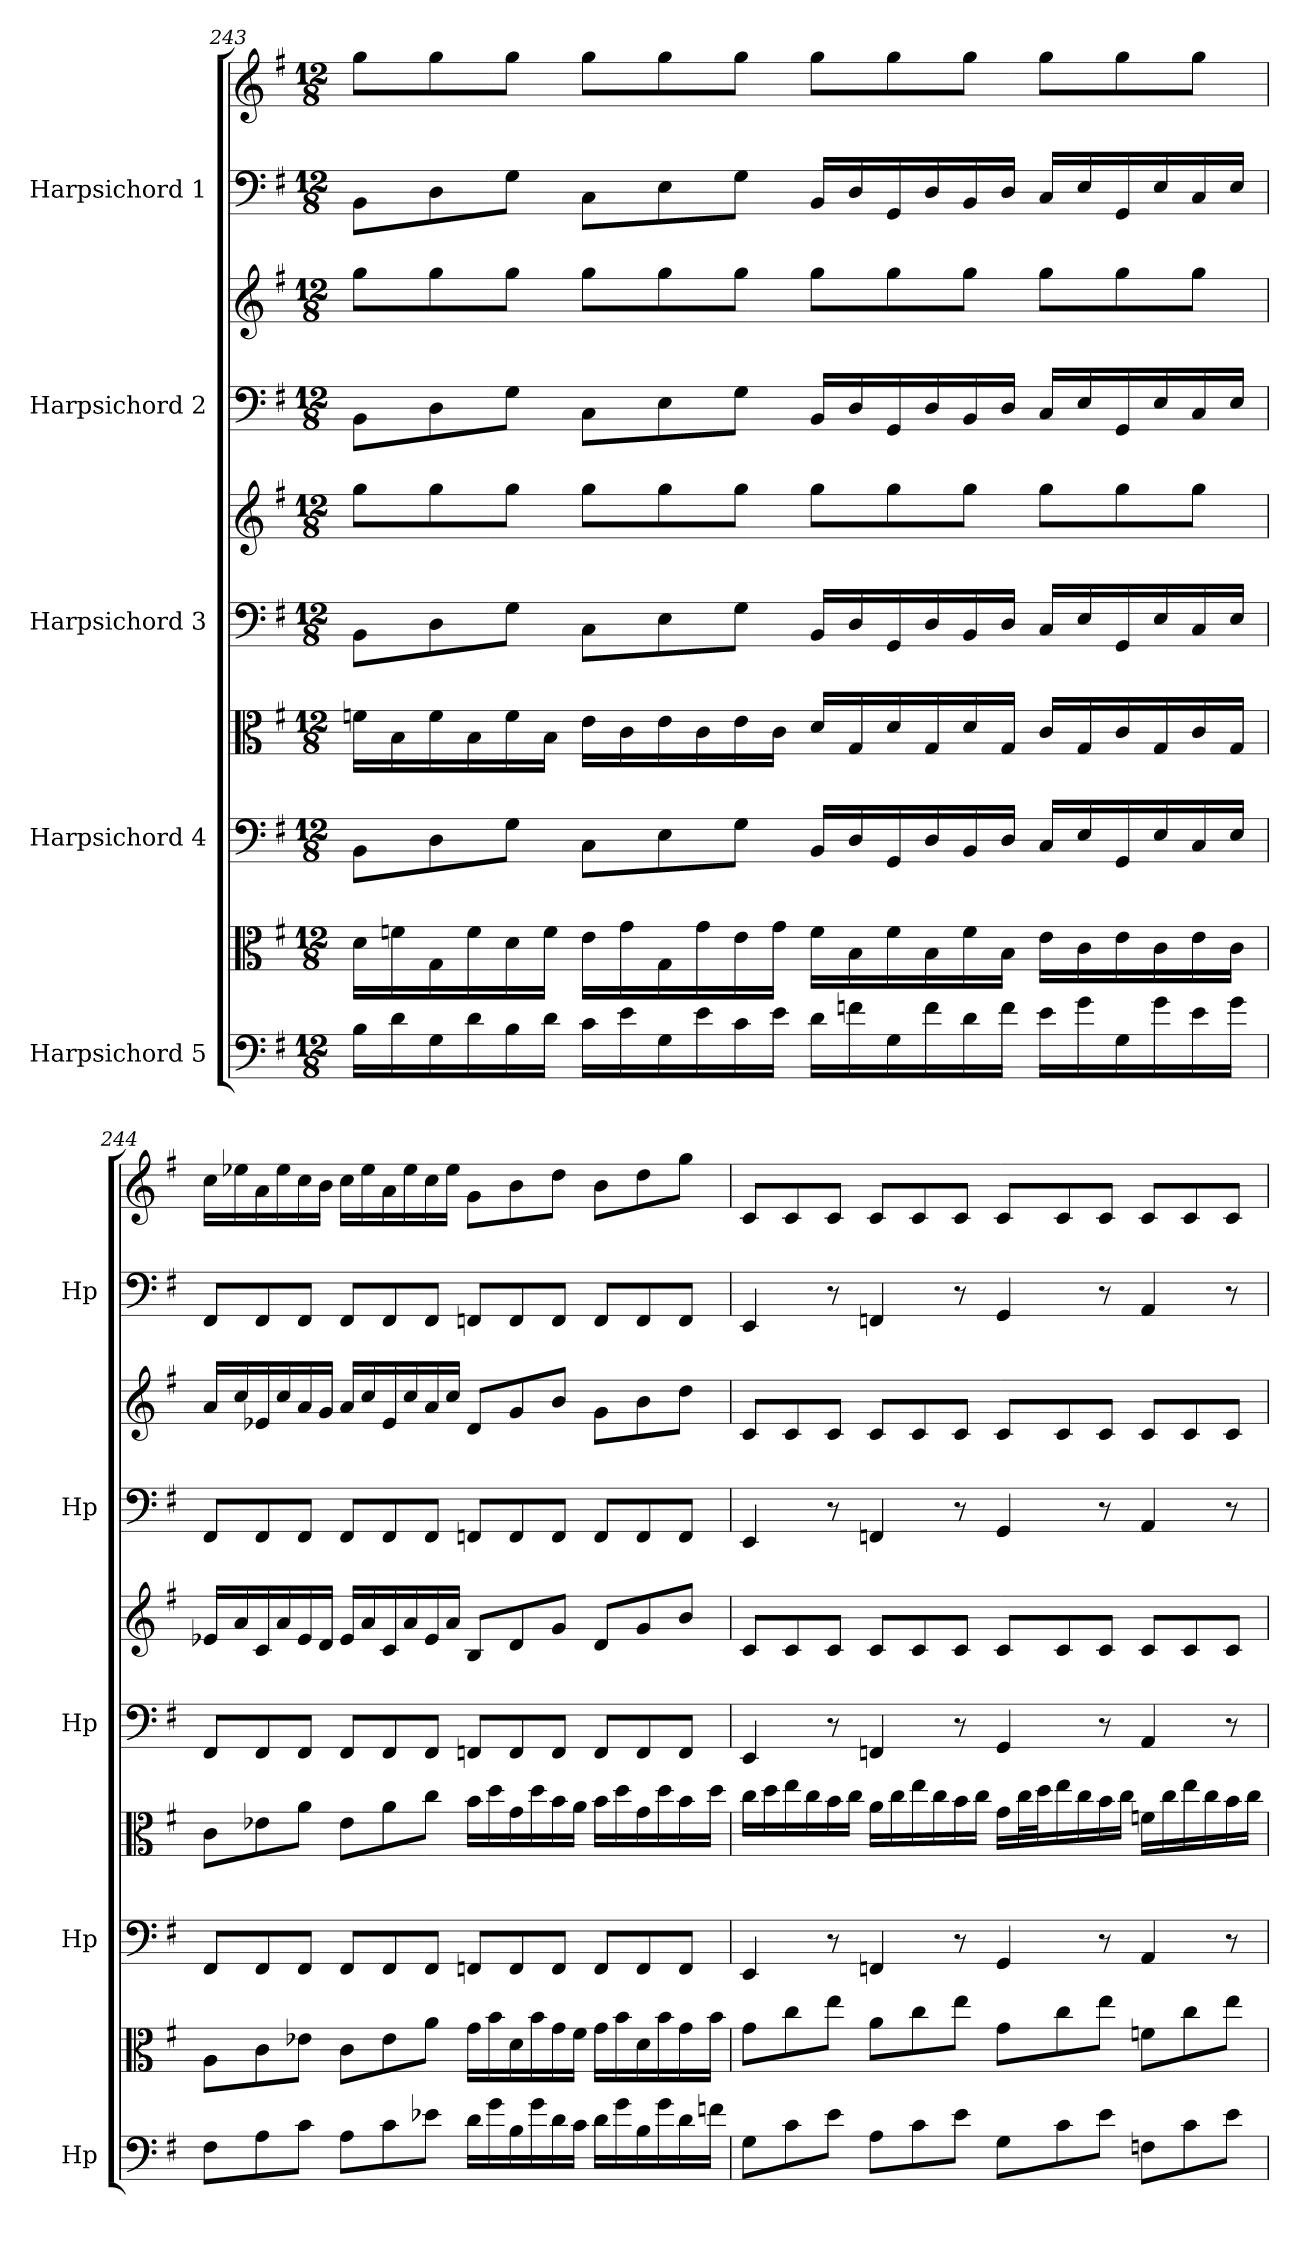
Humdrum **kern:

**kern	**kern	**kern	**kern	**kern	**kern	**kern	**kern	**kern	**kern
*part5	*part5	*part4	*part4	*part3	*part3	*part2	*part2	*part1	*part1
*staff10	*staff9	*staff8	*staff7	*staff6	*staff5	*staff4	*staff3	*staff2	*staff1
*I"Harpsichord 5	*	*I"Harpsichord 4	*	*I"Harpsichord 3	*	*I"Harpsichord 2	*	*I"Harpsichord 1	*
*I'Hp	*	*I'Hp	*	*I'Hp	*	*I'Hp	*	*I'Hp	*
!!LO:PB:g=z
*clefF4	*clefC3	*clefF4	*clefC3	*clefF4	*clefG2	*clefF4	*clefG2	*clefF4	*clefG2
*k[f#]	*k[f#]	*k[f#]	*k[f#]	*k[f#]	*k[f#]	*k[f#]	*k[f#]	*k[f#]	*k[f#]
*M12/8	*M12/8	*M12/8	*M12/8	*M12/8	*M12/8	*M12/8	*M12/8	*M12/8	*M12/8
=243	=243	=243	=243	=243	=243	=243	=243	=243	=243
16B\LL	16d\LL	8BB\L	16fn\LL	8BB\L	8gg\L	8BB\L	8gg\L	8BB\L	8gg\L
16d\	16fn\	.	16B\	.	.	.	.	.	.
16G\	16G\	8D\	16f\	8D\	8gg\	8D\	8gg\	8D\	8gg\
16d\	16f\	.	16B\	.	.	.	.	.	.
16B\	16d\	8G\J	16f\	8G\J	8gg\J	8G\J	8gg\J	8G\J	8gg\J
16d\JJ	16f\JJ	.	16B\JJ	.	.	.	.	.	.
16c\LL	16e\LL	8C\L	16e\LL	8C\L	8gg\L	8C\L	8gg\L	8C\L	8gg\L
16e\	16g\	.	16c\	.	.	.	.	.	.
16G\	16G\	8E\	16e\	8E\	8gg\	8E\	8gg\	8E\	8gg\
16e\	16g\	.	16c\	.	.	.	.	.	.
16c\	16e\	8G\J	16e\	8G\J	8gg\J	8G\J	8gg\J	8G\J	8gg\J
16e\JJ	16g\JJ	.	16c\JJ	.	.	.	.	.	.
16d\LL	16f\LL	16BB/LL	16d/LL	16BB/LL	8gg\L	16BB/LL	8gg\L	16BB/LL	8gg\L
16fn\	16B\	16D/	16G/	16D/	.	16D/	.	16D/	.
16G\	16f\	16GG/	16d/	16GG/	8gg\	16GG/	8gg\	16GG/	8gg\
16f\	16B\	16D/	16G/	16D/	.	16D/	.	16D/	.
16d\	16f\	16BB/	16d/	16BB/	8gg\J	16BB/	8gg\J	16BB/	8gg\J
16f\JJ	16B\JJ	16D/JJ	16G/JJ	16D/JJ	.	16D/JJ	.	16D/JJ	.
16e\LL	16e\LL	16C/LL	16c/LL	16C/LL	8gg\L	16C/LL	8gg\L	16C/LL	8gg\L
16g\	16c\	16E/	16G/	16E/	.	16E/	.	16E/	.
16G\	16e\	16GG/	16c/	16GG/	8gg\	16GG/	8gg\	16GG/	8gg\
16g\	16c\	16E/	16G/	16E/	.	16E/	.	16E/	.
16e\	16e\	16C/	16c/	16C/	8gg\J	16C/	8gg\J	16C/	8gg\J
16g\JJ	16c\JJ	16E/JJ	16G/JJ	16E/JJ	.	16E/JJ	.	16E/JJ	.
!!LO:PB:g=z
=244	=244	=244	=244	=244	=244	=244	=244	=244	=244
8F#\L	8A\L	8FF#/L	8c\L	8FF#/L	16e-X/LL	8FF#/L	16a/LL	8FF#/L	16cc\LL
.	.	.	.	.	16a/	.	16cc/	.	16ee-X\
8A\	8c\	8FF#/	8e-X\	8FF#/	16c/	8FF#/	16e-X/	8FF#/	16a\
.	.	.	.	.	16a/	.	16cc/	.	16ee-\
8c\J	8e-X\J	8FF#/J	8a\J	8FF#/J	16e-/	8FF#/J	16a/	8FF#/J	16cc\
.	.	.	.	.	16d/JJ	.	16g/JJ	.	16b\JJ
8A\L	8c\L	8FF#/L	8e-\L	8FF#/L	16e-/LL	8FF#/L	16a/LL	8FF#/L	16cc\LL
.	.	.	.	.	16a/	.	16cc/	.	16ee-\
8c\	8e-\	8FF#/	8a\	8FF#/	16c/	8FF#/	16e-/	8FF#/	16a\
.	.	.	.	.	16a/	.	16cc/	.	16ee-\
8e-X\J	8a\J	8FF#/J	8cc\J	8FF#/J	16e-/	8FF#/J	16a/	8FF#/J	16cc\
.	.	.	.	.	16a/JJ	.	16cc/JJ	.	16ee-\JJ
16d\LL	16g\LL	8FFn/L	16b\LL	8FFn/L	8B/L	8FFn/L	8d/L	8FFn/L	8g\L
16g\	16b\	.	16dd\	.	.	.	.	.	.
16B\	16d\	8FF/	16g\	8FF/	8d/	8FF/	8g/	8FF/	8b\
16g\	16b\	.	16dd\	.	.	.	.	.	.
16d\	16g\	8FF/J	16b\	8FF/J	8g/J	8FF/J	8b/J	8FF/J	8dd\J
16c\JJ	16f#\JJ	.	16a\JJ	.	.	.	.	.	.
16d\LL	16g\LL	8FF/L	16b\LL	8FF/L	8d/L	8FF/L	8g\L	8FF/L	8b\L
16g\	16b\	.	16dd\	.	.	.	.	.	.
16B\	16d\	8FF/	16g\	8FF/	8g/	8FF/	8b\	8FF/	8dd\
16g\	16b\	.	16dd\	.	.	.	.	.	.
16d\	16g\	8FF/J	16b\	8FF/J	8b/J	8FF/J	8dd\J	8FF/J	8gg\J
16fn\JJ	16b\JJ	.	16dd\JJ	.	.	.	.	.	.
!!LO:PB:g=z
=245	=245	=245	=245	=245	=245	=245	=245	=245	=245
8G\L	8g\L	4EE/	16cc\LL	4EE/	8c/L	4EE/	8c/L	4EE/	8c/L
.	.	.	16dd\	.	.	.	.	.	.
8c\	8cc\	.	16ee\	.	8c/	.	8c/	.	8c/
.	.	.	16cc\	.	.	.	.	.	.
8e\J	8ee\J	8r	16b\	8r	8c/J	8r	8c/J	8r	8c/J
.	.	.	16cc\JJ	.	.	.	.	.	.
8A\L	8a\L	4FFn/	16a\LL	4FFn/	8c/L	4FFn/	8c/L	4FFn/	8c/L
.	.	.	16cc\	.	.	.	.	.	.
8c\	8cc\	.	16ee\	.	8c/	.	8c/	.	8c/
.	.	.	16cc\	.	.	.	.	.	.
8e\J	8ee\J	8r	16b\	8r	8c/J	8r	8c/J	8r	8c/J
.	.	.	16cc\JJ	.	.	.	.	.	.
8G\L	8g\L	4GG/	16g\LL	4GG/	8c/L	4GG/	8c/L	4GG/	8c/L
.	.	.	32cc\L	.	.	.	.	.	.
.	.	.	32dd\J	.	.	.	.	.	.
8c\	8cc\	.	16ee\	.	8c/	.	8c/	.	8c/
.	.	.	16cc\	.	.	.	.	.	.
8e\J	8ee\J	8r	16b\	8r	8c/J	8r	8c/J	8r	8c/J
.	.	.	16cc\JJ	.	.	.	.	.	.
8Fn\L	8fn\L	4AA/	16fn\LL	4AA/	8c/L	4AA/	8c/L	4AA/	8c/L
.	.	.	16cc\	.	.	.	.	.	.
8c\	8cc\	.	16ee\	.	8c/	.	8c/	.	8c/
.	.	.	16cc\	.	.	.	.	.	.
8e\J	8ee\J	8r	16b\	8r	8c/J	8r	8c/J	8r	8c/J
.	.	.	16cc\JJ	.	.	.	.	.	.
=	=	=	=	=	=	=	=	=	=
*-	*-	*-	*-	*-	*-	*-	*-	*-	*-
